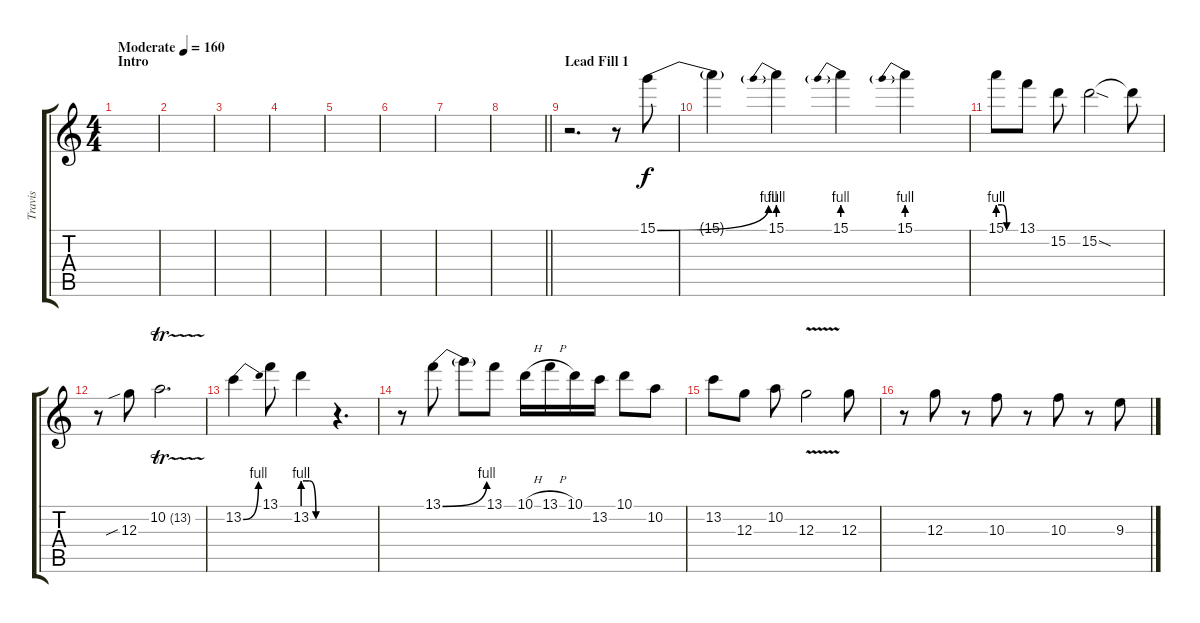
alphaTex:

\track ("Travis" "Travis") {instrument distortionguitar}
\staff {score tabs}
\tuning (E4 B3 G3 D3 A2 D2) {hide}
\ts (4 4)
\section ("" "Intro")
\tempo (160 "Moderate")
\clef g2
\ks c
|
|
|
|
|
|
|
\barLineRight lightlight
|
\section ("" "Lead Fill 1")
r.2{d} r.8 15.1{be (bend 0 0 60 4)}.8{volume 16} |
15.1{t}.4 15.1{be (prebend 0 4 60 4)}.4 15.1{be (prebend 0 4 60 4)}.4 15.1{be (prebend 0 4 60 4)}.4 |
15.1{be (custom 0 4 15 4 30 0 60 0)}.8 13.1.8 15.2.8 15.2{sod}.2 15.2{t}.8 |
r.8 12.3{sib}.8 10.2{tr (13 16)}.2{d} |
13.2{be (bend 0 0 60 4)}.4 13.1.8 13.2{be (custom 0 4 15 4 30 0 60 0)}.4 r.4{d} |
r.8 13.1{be (bend 0 0 60 4)}.8 13.1{t}.8 13.1.8 10.1{h}.16 13.1{h}.16 10.1.16 13.2.16 10.1.8 10.2.8 |
13.2.8 12.3.8 10.2.8 12.3{v}.2 12.3.8 |
r.8 12.3.8 r.8 10.3.8 r.8 10.3.8 r.8 9.3.8
